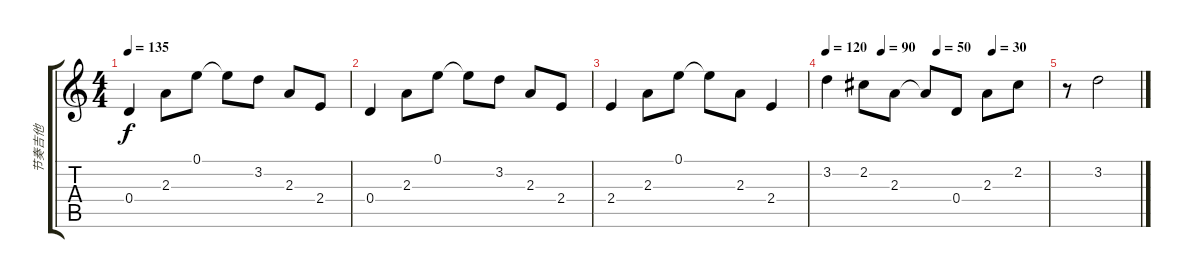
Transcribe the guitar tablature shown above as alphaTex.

\track ("节奏吉他" "节奏吉他") {instrument electricguitarclean}
\staff {score tabs}
\tuning (E4 B3 G3 D3 A2 E2) {hide}
\ts (4 4)
\tempo 135
\clef g2
\ks c
0.4.4{dy f} 2.3.8 0.1.8 0.1{t}.8 3.2.8 2.3.8 2.4.8 |
0.4.4 2.3.8 0.1.8 0.1{t}.8 3.2.8 2.3.8 2.4.8 |
2.4.4 2.3.8 0.1.8 0.1{t}.8 2.3.8 2.4.4 |
\tempo 120
\tempo (90 0.25)
\tempo (50 0.5)
\tempo (30 0.75)
3.2.4 2.2.8 2.3.8 2.3{t}.8 0.4.8 2.3.8 2.2.8 |
r.8 3.2.2
